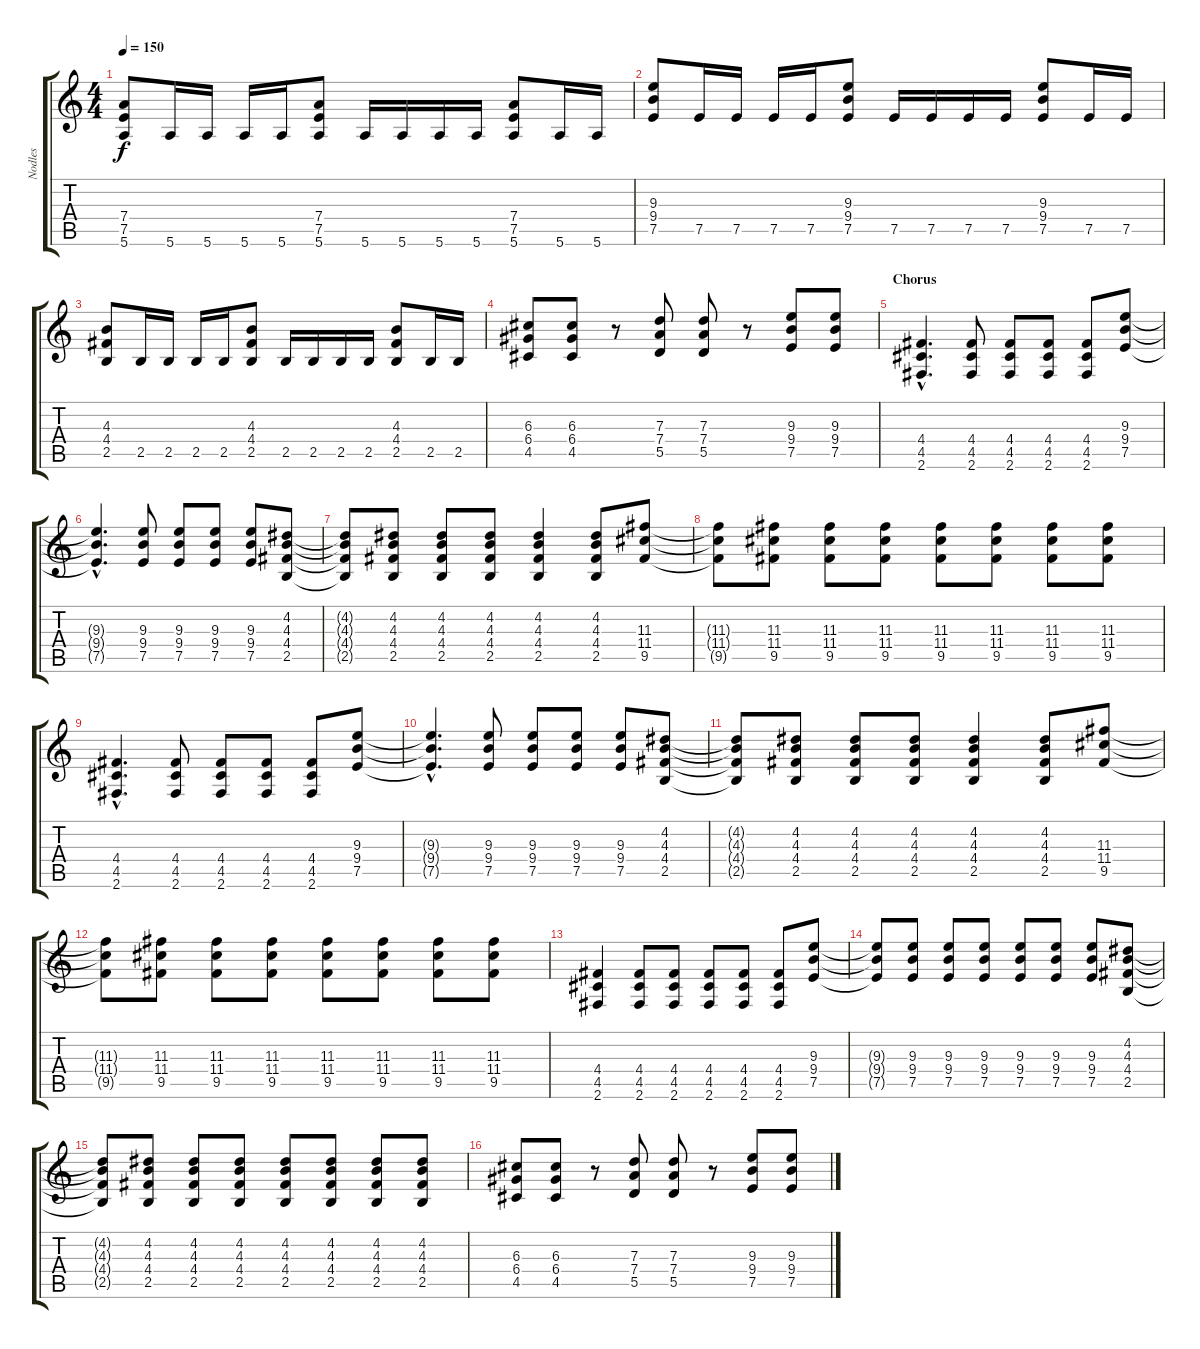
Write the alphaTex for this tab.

\track ("Nodles" "Nodles") {instrument distortionguitar}
\staff {score tabs}
\tuning (E4 B3 G3 D3 A2 E2) {hide}
\ts (4 4)
\tempo 150
\clef g2
\ks c
(7.4 7.5 5.6).8{dy f} 5.6.16 5.6.16 5.6.16 5.6.16 (7.4 7.5 5.6).8 5.6.16 5.6.16 5.6.16 5.6.16 (7.4 7.5 5.6).8 5.6.16 5.6.16 |
(9.3 9.4 7.5).8 7.5.16 7.5.16 7.5.16 7.5.16 (9.3 9.4 7.5).8 7.5.16 7.5.16 7.5.16 7.5.16 (9.3 9.4 7.5).8 7.5.16 7.5.16 |
(4.3 4.4 2.5).8 2.5.16 2.5.16 2.5.16 2.5.16 (4.3 4.4 2.5).8 2.5.16 2.5.16 2.5.16 2.5.16 (4.3 4.4 2.5).8 2.5.16 2.5.16 |
(6.3 6.4 4.5).8 (6.3 6.4 4.5).8 r.8 (7.3 7.4 5.5).8 (7.3 7.4 5.5).8 r.8 (9.3 9.4 7.5).8 (9.3 9.4 7.5).8 |
\section ("" "Chorus")
(4.4{hac} 4.5{hac} 2.6{hac}).4{d} (4.4 4.5 2.6).8 (4.4 4.5 2.6).8 (4.4 4.5 2.6).8 (4.4 4.5 2.6).8 (9.3 9.4 7.5).8 |
(9.3{hac t} 9.4{hac t} 7.5{hac t}).4{d} (9.3 9.4 7.5).8 (9.3 9.4 7.5).8 (9.3 9.4 7.5).8 (9.3 9.4 7.5).8 (4.2 4.3 4.4 2.5).8 |
(4.2{t} 4.3{t} 4.4{t} 2.5{t}).8 (4.2 4.3 4.4 2.5).8 (4.2 4.3 4.4 2.5).8 (4.2 4.3 4.4 2.5).8 (4.2 4.3 4.4 2.5).4 (4.2 4.3 4.4 2.5).8 (11.3 11.4 9.5).8 |
(11.3{t} 11.4{t} 9.5{t}).8 (11.3 11.4 9.5).8 (11.3 11.4 9.5).8 (11.3 11.4 9.5).8 (11.3 11.4 9.5).8 (11.3 11.4 9.5).8 (11.3 11.4 9.5).8 (11.3 11.4 9.5).8 |
(4.4{hac} 4.5{hac} 2.6{hac}).4{d} (4.4 4.5 2.6).8 (4.4 4.5 2.6).8 (4.4 4.5 2.6).8 (4.4 4.5 2.6).8 (9.3 9.4 7.5).8 |
(9.3{hac t} 9.4{hac t} 7.5{hac t}).4{d} (9.3 9.4 7.5).8 (9.3 9.4 7.5).8 (9.3 9.4 7.5).8 (9.3 9.4 7.5).8 (4.2 4.3 4.4 2.5).8 |
(4.2{t} 4.3{t} 4.4{t} 2.5{t}).8 (4.2 4.3 4.4 2.5).8 (4.2 4.3 4.4 2.5).8 (4.2 4.3 4.4 2.5).8 (4.2 4.3 4.4 2.5).4 (4.2 4.3 4.4 2.5).8 (11.3 11.4 9.5).8 |
(11.3{t} 11.4{t} 9.5{t}).8 (11.3 11.4 9.5).8 (11.3 11.4 9.5).8 (11.3 11.4 9.5).8 (11.3 11.4 9.5).8 (11.3 11.4 9.5).8 (11.3 11.4 9.5).8 (11.3 11.4 9.5).8 |
(4.4 4.5 2.6).4 (4.4 4.5 2.6).8 (4.4 4.5 2.6).8 (4.4 4.5 2.6).8 (4.4 4.5 2.6).8 (4.4 4.5 2.6).8 (9.3 9.4 7.5).8 |
(9.3{t} 9.4{t} 7.5{t}).8 (9.3 9.4 7.5).8 (9.3 9.4 7.5).8 (9.3 9.4 7.5).8 (9.3 9.4 7.5).8 (9.3 9.4 7.5).8 (9.3 9.4 7.5).8 (4.2 4.3 4.4 2.5).8 |
(4.2{t} 4.3{t} 4.4{t} 2.5{t}).8 (4.2 4.3 4.4 2.5).8 (4.2 4.3 4.4 2.5).8 (4.2 4.3 4.4 2.5).8 (4.2 4.3 4.4 2.5).8 (4.2 4.3 4.4 2.5).8 (4.2 4.3 4.4 2.5).8 (4.2 4.3 4.4 2.5).8 |
(6.3 6.4 4.5).8 (6.3 6.4 4.5).8 r.8 (7.3 7.4 5.5).8 (7.3 7.4 5.5).8 r.8 (9.3 9.4 7.5).8 (9.3 9.4 7.5).8
